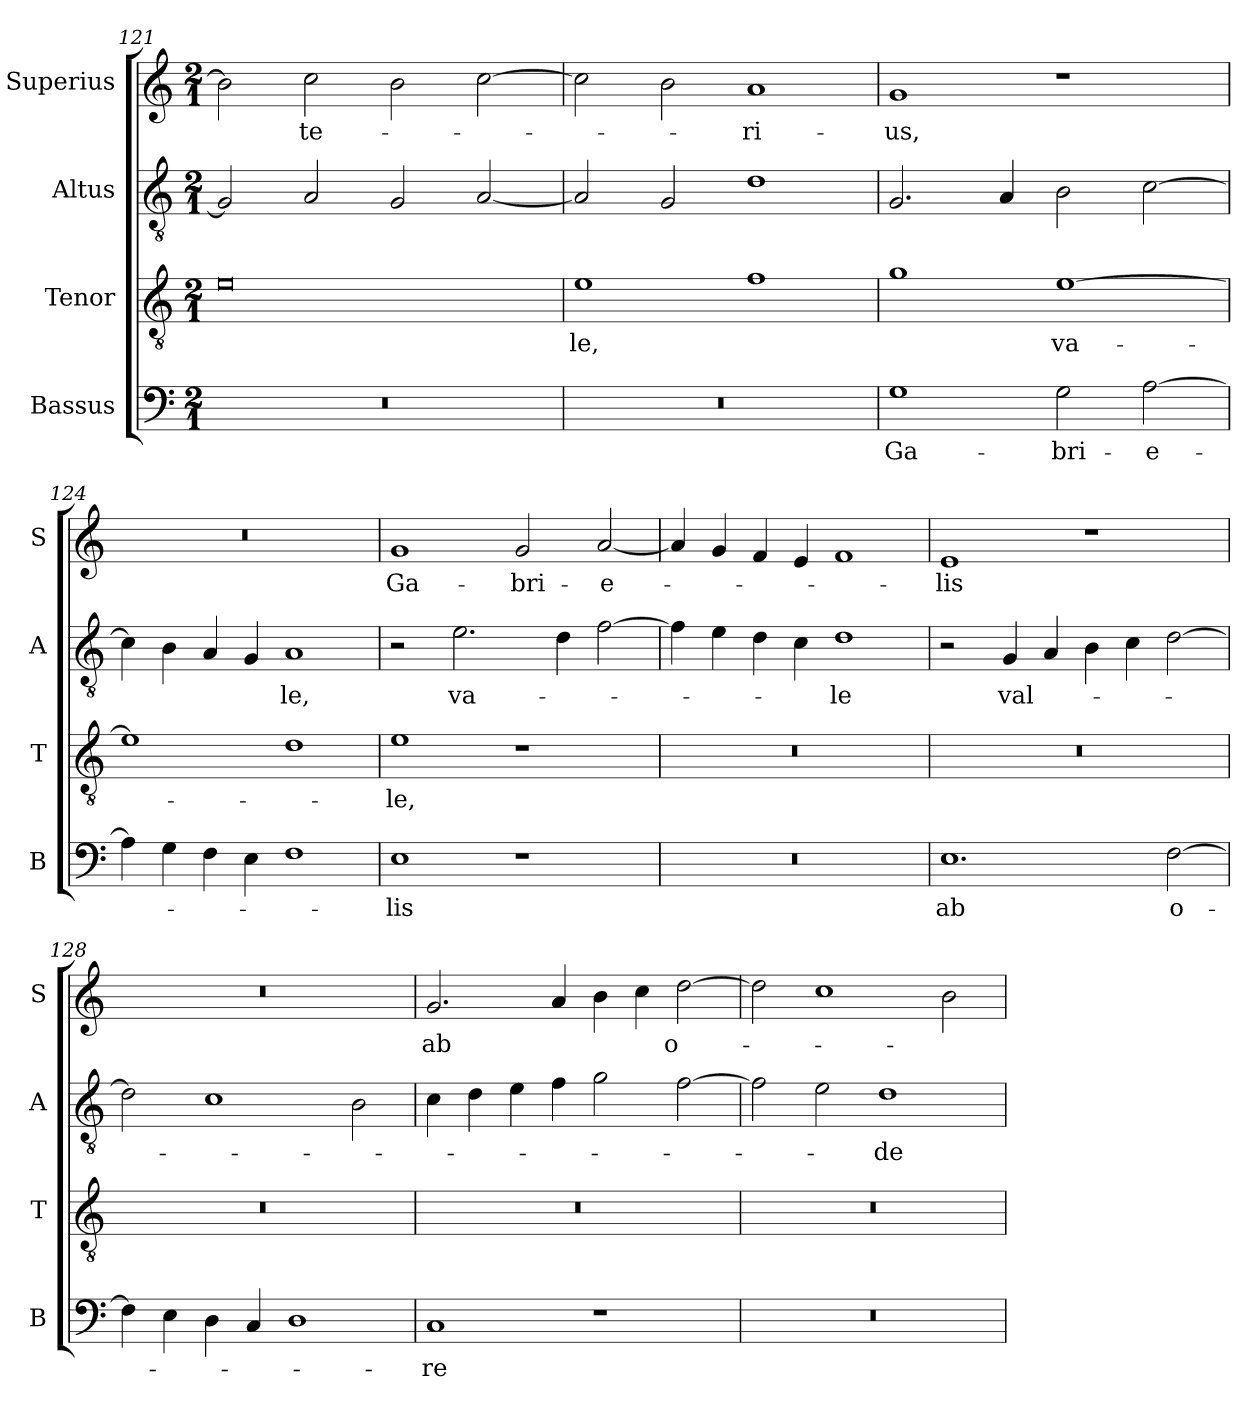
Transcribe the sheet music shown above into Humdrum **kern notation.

**kern	**text	**kern	**text	**kern	**text	**kern	**text
*part4	*part4	*part3	*part3	*part2	*part2	*part1	*part1
*staff4	*staff4	*staff3	*staff3	*staff2	*staff2	*staff1	*staff1
*I"Bassus	*	*I"Tenor	*	*I"Altus	*	*I"Superius	*
*I'B	*	*I'T	*	*I'A	*	*I'S	*
*clefF4	*	*clefGv2	*	*clefGv2	*	*clefG2	*
*k[]	*	*k[]	*	*k[]	*	*k[]	*
*M2/1	*	*M2/1	*	*M2/1	*	*M2/1	*
=121	=121	=121	=121	=121	=121	=121	=121
0r	.	0e	.	2G/]	.	2b\]	.
.	.	.	.	2A/	.	2cc\	-te-
.	.	.	.	2G/	.	2b\	.
.	.	.	.	[2A/	.	[2cc\	.
=122	=122	=122	=122	=122	=122	=122	=122
0r	.	1e	-le,	2A/]	.	2cc\]	.
.	.	.	.	2G/	.	2b\	.
.	.	1f	.	1d	.	1a	-ri-
=123	=123	=123	=123	=123	=123	=123	=123
1G	Ga-	1g	.	2.G/	.	1g	-us,
.	.	.	.	4A/	.	.	.
2G\	-bri-	[1e	va-	2B\	.	1r	.
[2A\	-e-	.	.	[2c\	.	.	.
=124	=124	=124	=124	=124	=124	=124	=124
4A\]	.	1e]	.	4c\]	.	0r	.
4G\	.	.	.	4B\	.	.	.
4F\	.	.	.	4A/	.	.	.
4E\	.	.	.	4G/	.	.	.
1F	.	1d	.	1A	-le,	.	.
=125	=125	=125	=125	=125	=125	=125	=125
1E	-lis	1e	-le,	2r	.	1g	Ga-
.	.	.	.	2.e\	va-	.	.
1r	.	1r	.	.	.	2g/	-bri-
.	.	.	.	4d\	.	.	.
.	.	.	.	[2f\	.	[2a/	-e-
=126	=126	=126	=126	=126	=126	=126	=126
0r	.	0r	.	4f\]	.	4a/]	.
.	.	.	.	4e\	.	4g/	.
.	.	.	.	4d\	.	4f/	.
.	.	.	.	4c\	.	4e/	.
.	.	.	.	1d	-le	1f	.
=127	=127	=127	=127	=127	=127	=127	=127
1.E	ab	0r	.	2r	.	1e	-lis
.	.	.	.	4G/	val-	.	.
.	.	.	.	4A/	.	.	.
.	.	.	.	4B\	.	1r	.
.	.	.	.	4c\	.	.	.
[2F\	o-	.	.	[2d\	.	.	.
=128	=128	=128	=128	=128	=128	=128	=128
4F\]	.	0r	.	2d\]	.	0r	.
4E\	.	.	.	.	.	.	.
4D\	.	.	.	1c	.	.	.
4C/	.	.	.	.	.	.	.
1D	.	.	.	.	.	.	.
.	.	.	.	2B\	.	.	.
=129	=129	=129	=129	=129	=129	=129	=129
1C	-re	0r	.	4c\	.	2.g/	ab
.	.	.	.	4d\	.	.	.
.	.	.	.	4e\	.	.	.
.	.	.	.	4f\	.	4a/	.
1r	.	.	.	2g\	.	4b\	.
.	.	.	.	.	.	4cc\	.
.	.	.	.	[2f\	.	[2dd\	o-
=130	=130	=130	=130	=130	=130	=130	=130
0r	.	0r	.	2f\]	.	2dd\]	.
.	.	.	.	2e\	.	1cc	.
.	.	.	.	1d	-de	.	.
.	.	.	.	.	.	2b\	.
=	=	=	=	=	=	=	=
*-	*-	*-	*-	*-	*-	*-	*-
